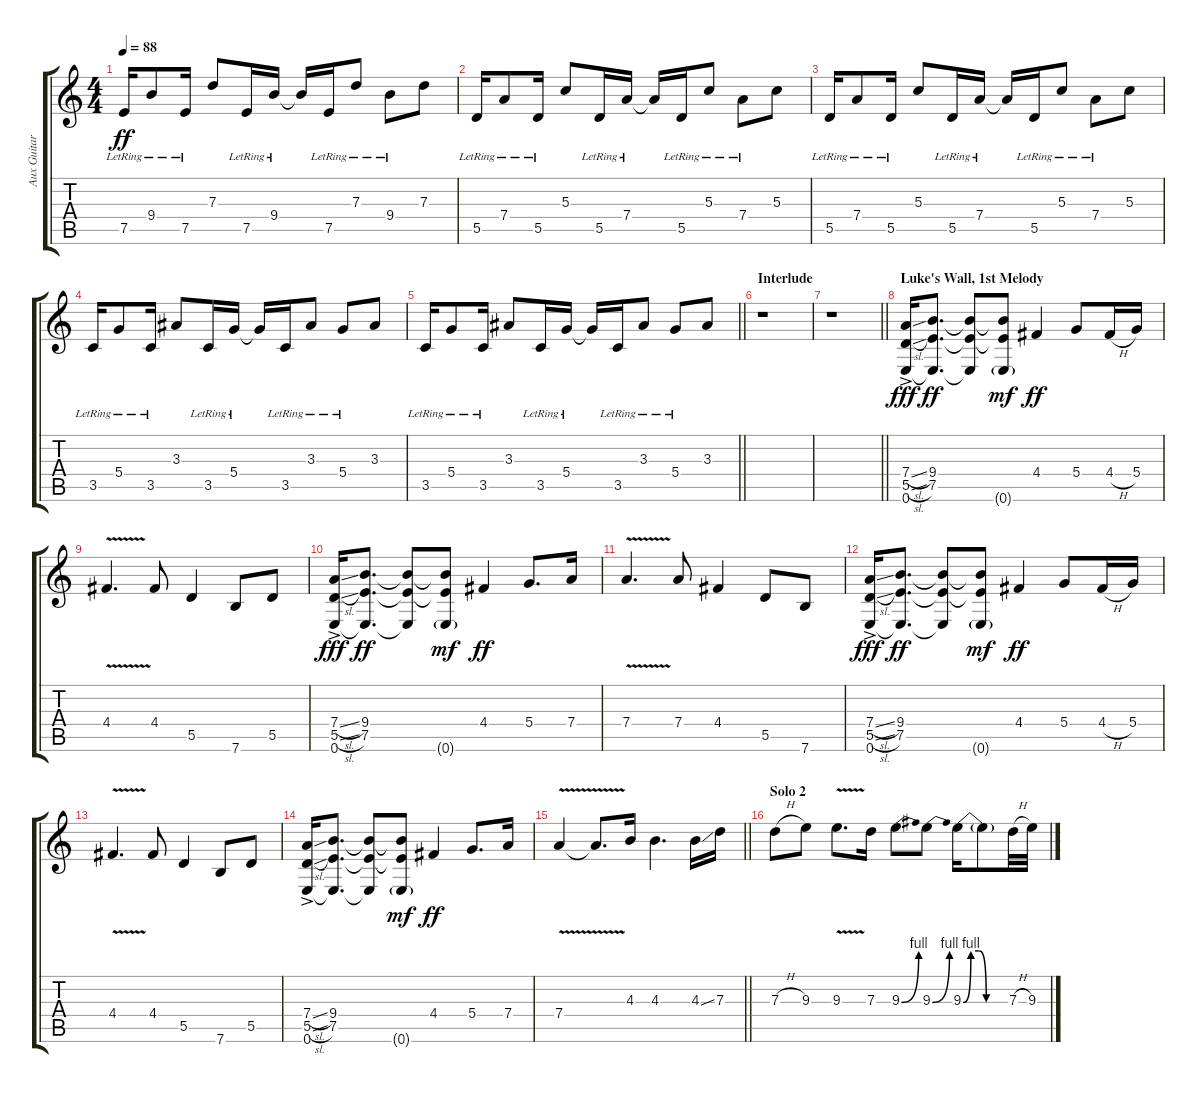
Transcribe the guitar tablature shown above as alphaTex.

\track ("Aux Guitar" "Aux Guitar") {instrument distortionguitar}
\staff {score tabs}
\tuning (E4 B3 G3 D3 A2 E2) {hide}
\ts (4 4)
\tempo 88
\clef g2
\ks c
7.5{lr}.16{dy ff} 9.4{lr}.8 7.5{lr}.16 7.3.8 7.5{lr}.16 9.4{lr}.16 9.4{t}.16 7.5{lr}.16 7.3{lr}.8 9.4{lr}.8 7.3.8 |
5.5{lr}.16 7.4{lr}.8 5.5{lr}.16 5.3.8 5.5{lr}.16 7.4{lr}.16 7.4{t}.16 5.5{lr}.16 5.3{lr}.8 7.4{lr}.8 5.3.8 |
5.5{lr}.16 7.4{lr}.8 5.5{lr}.16 5.3.8 5.5{lr}.16 7.4{lr}.16 7.4{t}.16 5.5{lr}.16 5.3{lr}.8 7.4{lr}.8 5.3.8 |
3.5{lr}.16 5.4{lr}.8 3.5{lr}.16 3.3.8 3.5{lr}.16 5.4{lr}.16 5.4{t}.16 3.5{lr}.16 3.3{lr}.8 5.4{lr}.8 3.3.8 |
\barLineRight lightlight
3.5{lr}.16 5.4{lr}.8 3.5{lr}.16 3.3.8 3.5{lr}.16 5.4{lr}.16 5.4{t}.16 3.5{lr}.16 3.3{lr}.8 5.4{lr}.8 3.3.8 |
\section ("" "Interlude")
r.1 |
\barLineRight lightlight
r.1 |
\section ("" "Luke's Wall, 1st Melody")
(7.4{sl} 5.5{sl} 0.6{ac}).16{dy fff volume 12} (9.4 7.5 0.6{t}).8{d dy ff} (9.4{t} 7.5{t} 0.6{t}).8 (9.4{t} 7.5{t} 0.6{g}).8{dy mf} 4.4.4{dy ff} 5.4.8 4.4{h}.16 5.4.16 |
4.4{v}.4{d} 4.4.8 5.5.4 7.6.8 5.5.8 |
(7.4{sl} 5.5{sl} 0.6{ac}).16{dy fff} (9.4 7.5 0.6{t}).8{d dy ff} (9.4{t} 7.5{t} 0.6{t}).8 (9.4{t} 7.5{t} 0.6{g}).8{dy mf} 4.4.4{dy ff} 5.4.8{d} 7.4.16 |
7.4{v}.4{d} 7.4.8 4.4.4 5.5.8 7.6.8 |
(7.4{sl} 5.5{sl} 0.6{ac}).16{dy fff} (9.4 7.5 0.6{t}).8{d dy ff} (9.4{t} 7.5{t} 0.6{t}).8 (9.4{t} 7.5{t} 0.6{g}).8{dy mf} 4.4.4{dy ff} 5.4.8 4.4{h}.16 5.4.16 |
4.4{v}.4{d} 4.4.8 5.5.4 7.6.8 5.5.8 |
(7.4{sl} 5.5{sl} 0.6{ac}).16 (9.4 7.5 0.6{t}).8{d} (9.4{t} 7.5{t} 0.6{t}).8 (9.4{t} 7.5{t} 0.6{g}).8{dy mf} 4.4.4{dy ff} 5.4.8{d} 7.4.16 |
\barLineRight lightlight
7.4{v}.4 7.4{t}.8{d} 4.3.16 4.3.4{d} 4.3{ss}.16 7.3.16 |
\section ("" "Solo 2")
7.3{h}.8 9.3.8 9.3{v}.8{d} 7.3.16 9.3{be (bend 0 0 60 4)}.8 9.3{be (bend 0 0 60 4)}.8 9.3{be (custom 0 0 10 4 20 4 30 0 60 0)}.16 9.3{t}.8 7.3{h}.32 9.3.32
